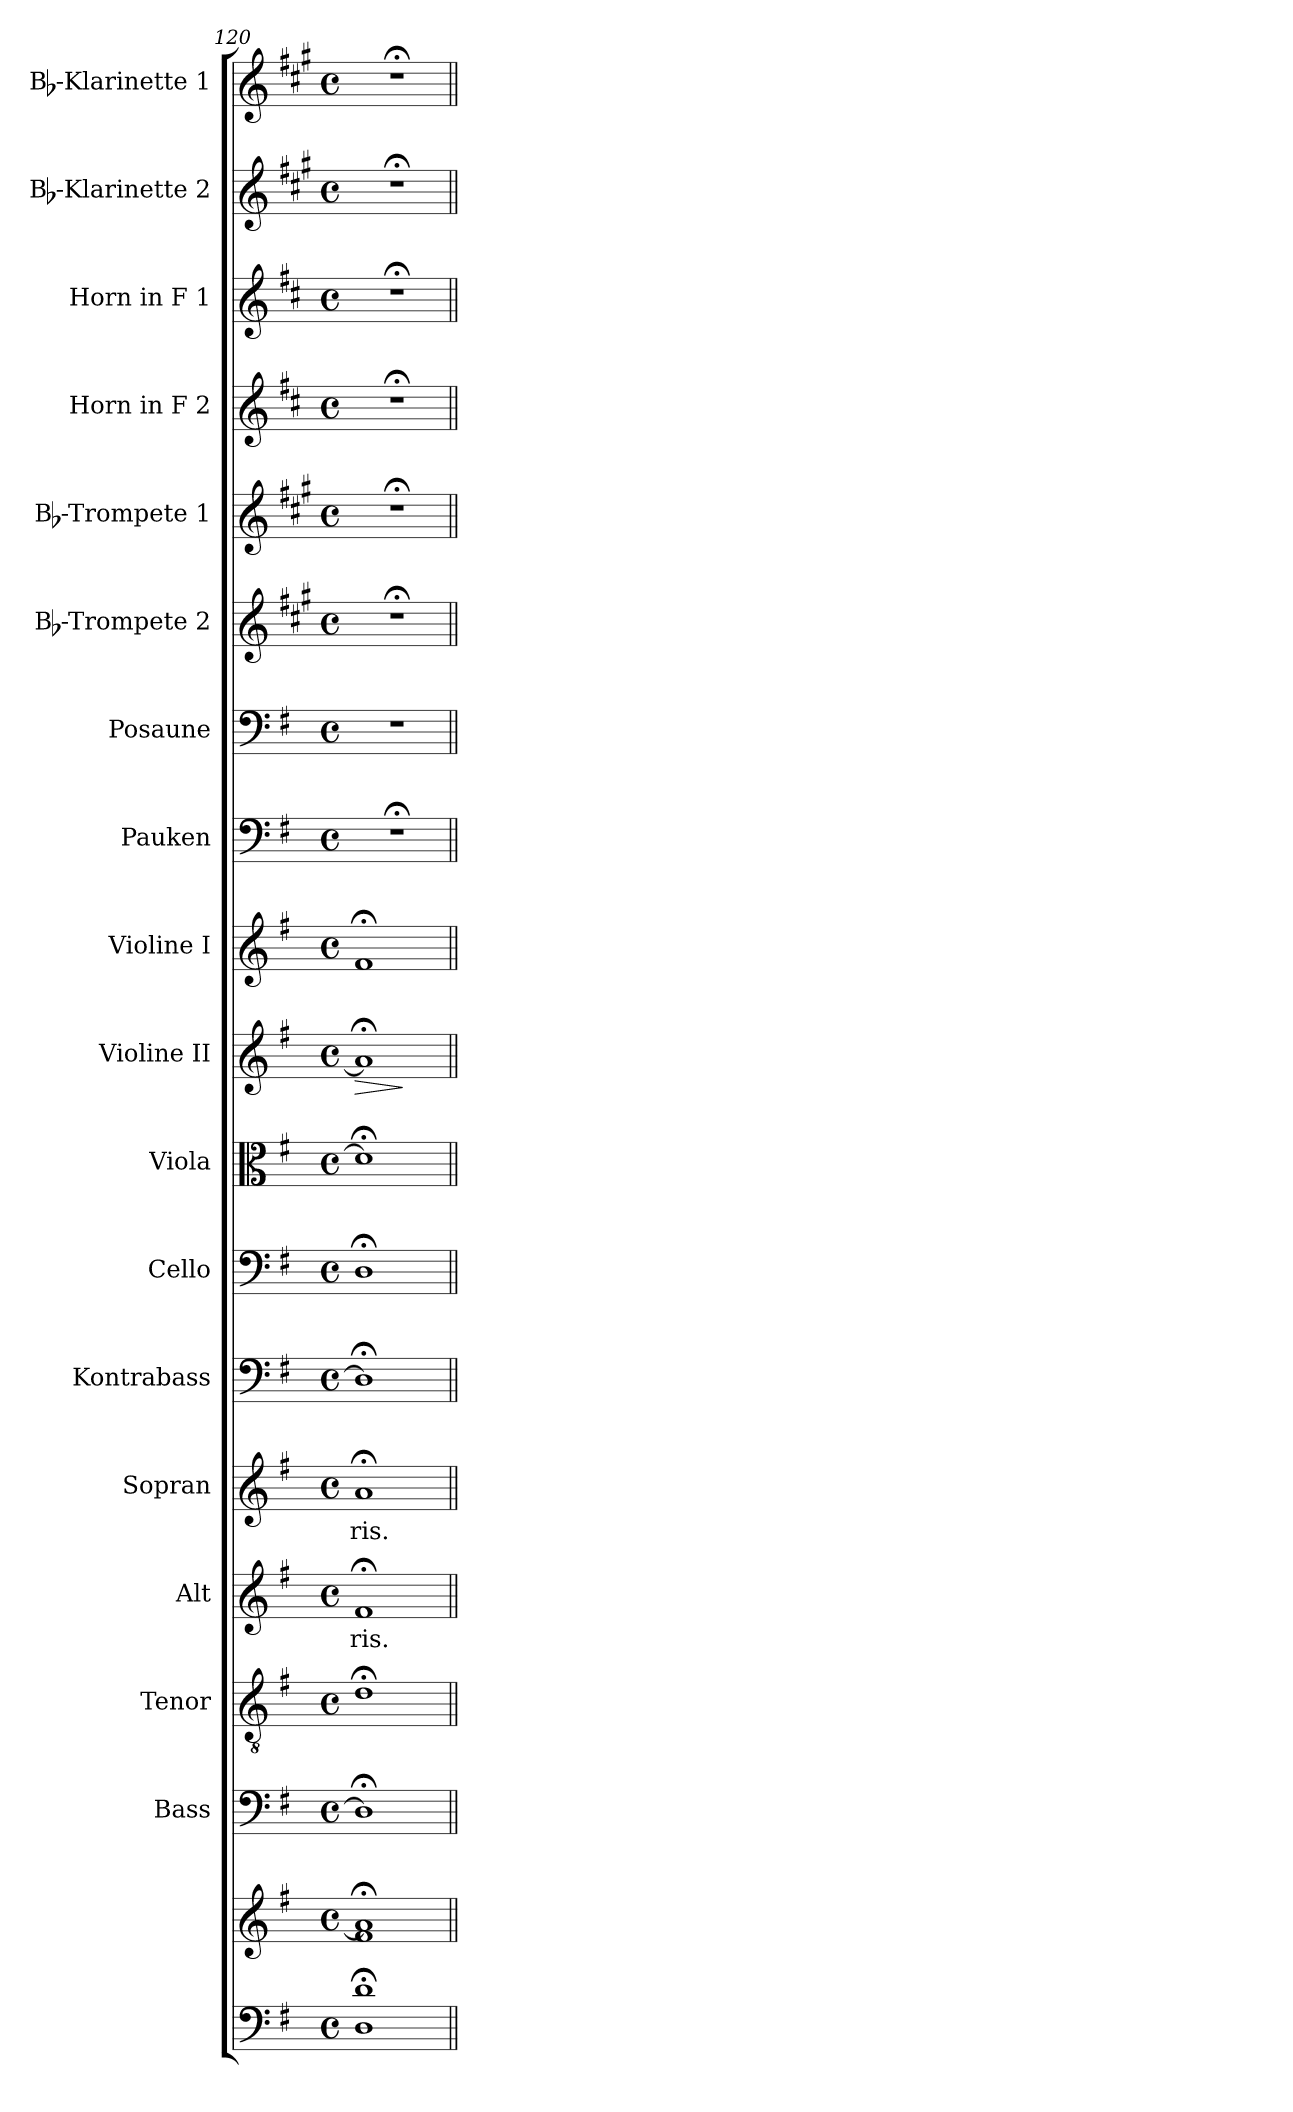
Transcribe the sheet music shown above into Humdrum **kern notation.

**kern	**kern	**kern	**kern	**kern	**text	**kern	**text	**kern	**kern	**kern	**kern	**dynam	**kern	**kern	**kern	**kern	**kern	**kern	**kern	**kern	**kern
*part18	*part18	*part17	*part16	*part15	*part15	*part14	*part14	*part13	*part12	*part11	*part10	*part10	*part9	*part8	*part7	*part6	*part5	*part4	*part3	*part2	*part1
*staff19	*staff18	*staff17	*staff16	*staff15	*staff15	*staff14	*staff14	*staff13	*staff12	*staff11	*staff10	*staff10	*staff9	*staff8	*staff7	*staff6	*staff5	*staff4	*staff3	*staff2	*staff1
*	*	*I"Bass	*I"Tenor	*I"Alt	*	*I"Sopran	*	*I"Kontrabass	*I"Cello	*I"Viola	*I"Violine II	*	*I"Violine I	*I"Pauken	*I"Posaune	*I"Bb-Trompete 2	*I"Bb-Trompete 1	*I"Horn in F 2	*I"Horn in F 1	*I"Bb-Klarinette 2	*I"Bb-Klarinette 1
*	*	*I'B.	*I'T.	*I'A.	*	*I'S.	*	*I'Kb.	*	*I'Vla.	*I'Vl. II	*	*I'Vl. I	*I'Pk.	*I'Pos.	*I'Bb Trp. 2	*I'Bb Trp. 1	*	*	*I'Bb Kl. 2	*I'Bb Kl. 1
*clefF4	*clefG2	*clefF4	*clefGv2	*clefG2	*	*clefG2	*	*clefF4	*clefF4	*clefC3	*clefG2	*	*clefG2	*clefF4	*clefF4	*clefG2	*clefG2	*clefG2	*clefG2	*clefG2	*clefG2
*	*	*	*	*	*	*	*	*ITrd7c12	*	*	*	*	*	*	*	*ITrd1c2	*ITrd1c2	*ITrd4c7	*ITrd4c7	*ITrd1c2	*ITrd1c2
*k[f#]	*k[f#]	*k[f#]	*k[f#]	*k[f#]	*	*k[f#]	*	*k[f#]	*k[f#]	*k[f#]	*k[f#]	*	*k[f#]	*k[f#]	*k[f#]	*k[f#]	*k[f#]	*k[f#]	*k[f#]	*k[f#]	*k[f#]
*G:	*G:	*G:	*G:	*G:	*	*G:	*	*G:	*G:	*G:	*G:	*	*G:	*G:	*G:	*G:	*G:	*G:	*G:	*G:	*G:
*M4/4	*M4/4	*M4/4	*M4/4	*M4/4	*	*M4/4	*	*M4/4	*M4/4	*M4/4	*M4/4	*	*M4/4	*M4/4	*M4/4	*M4/4	*M4/4	*M4/4	*M4/4	*M4/4	*M4/4
*met(c)	*met(c)	*met(c)	*met(c)	*met(c)	*	*met(c)	*	*met(c)	*met(c)	*met(c)	*met(c)	*	*met(c)	*met(c)	*met(c)	*met(c)	*met(c)	*met(c)	*met(c)	*met(c)	*met(c)
=120	=120	=120	=120	=120	=120	=120	=120	=120	=120	=120	=120	=120	=120	=120	=120	=120	=120	=120	=120	=120	=120
*^	*^	*	*	*	*	*	*	*	*	*	*	*	*	*	*	*	*	*	*	*	*
!	!	!	!	!	!	!	!LO:LY:b	!	!LO:LY:b	!	!	!	!	!LO:HP:b	!	!	!	!	!	!	!	!	!
1d;	1D	1a;<]	1f#	1D;<]	1d;<	1f#;<	-ris.	1a;<	-ris.	1DD;<]	1D;<	1d;<]	1a;<]	>	1f#;<	1r;<	1r	1r;<	1r;<	1r;<	1r;<	1r;<	1r;<
*v	*v	*	*	*	*	*	*	*	*	*	*	*	*	*	*	*	*	*	*	*	*	*	*
*	*v	*v	*	*	*	*	*	*	*	*	*	*	*	*	*	*	*	*	*	*	*	*
.	.	.	.	.	.	.	.	.	.	.	.	]	.	.	.	.	.	.	.	.	.
=||	=||	=||	=||	=||	=||	=||	=||	=||	=||	=||	=||	=||	=||	=||	=||	=||	=||	=||	=||	=||	=||
*-	*-	*-	*-	*-	*-	*-	*-	*-	*-	*-	*-	*-	*-	*-	*-	*-	*-	*-	*-	*-	*-
